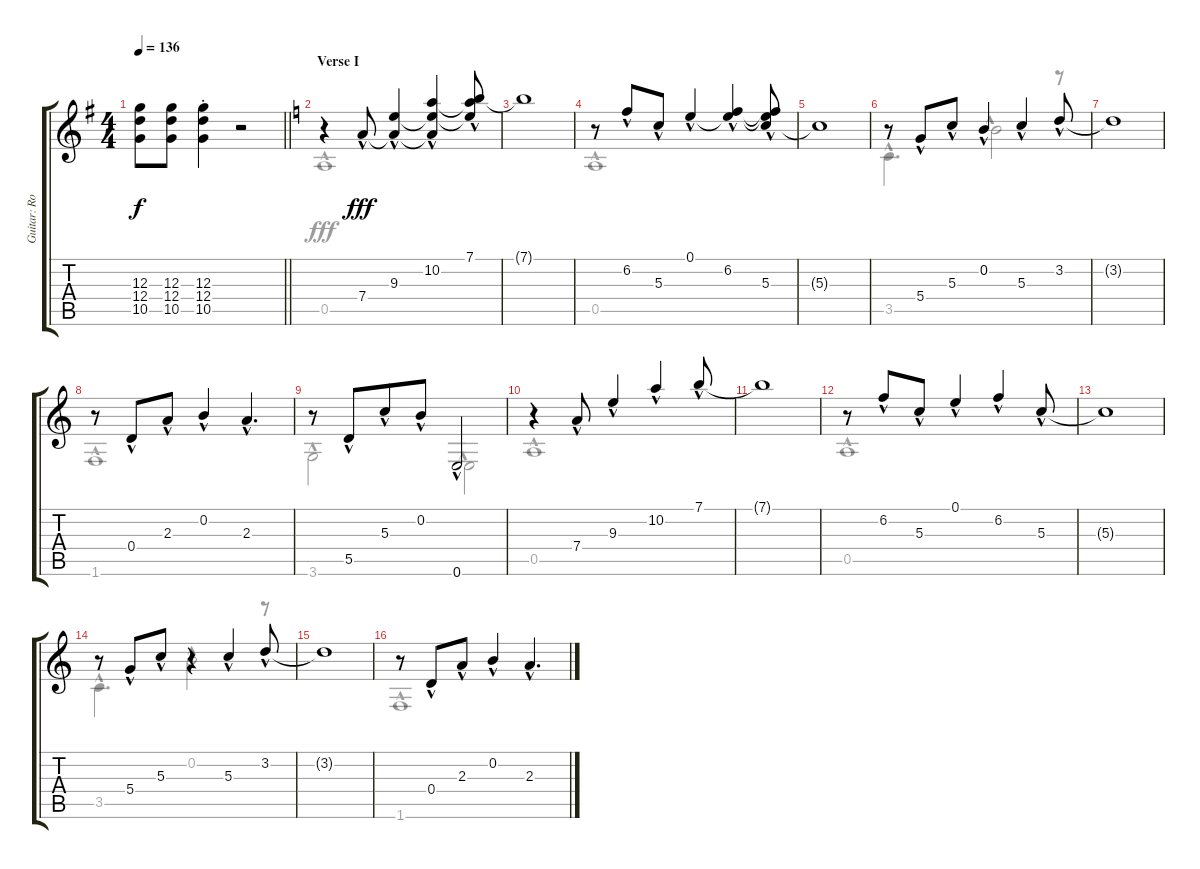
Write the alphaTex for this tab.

\track ("Guitar: Rob" "Guitar: Ro") {instrument overdrivenguitar}
\staff {score tabs}
\tuning (E4 B3 G3 D3 A2 E2) {hide}
\voice
\ts (4 4)
\tempo 136
\clef g2
\barLineRight lightlight
\ks g
(12.3 12.4 10.5).8{dy f} (12.3 12.4 10.5).8 (12.3{st} 12.4{st} 10.5{st}).4 r.2 |
\section ("" "Verse I")
\ks c
r.4{instrument acousticguitarsteel} 7.4{hac}.8{dy fff} (9.3{hac} 7.4{t}).4 (10.2{hac} 9.3{t} 7.4{t}).4 (7.1{hac} 10.2{t} 9.3{t}).8 |
7.1{t}.1 |
r.8 6.2{hac}.8{beam merge} 5.3{hac}.8 0.1{hac}.4 (0.1{t} 6.2{hac}).4 (0.1{t} 6.2{t} 5.3{hac}).8 |
5.3{t}.1 |
r.8 5.4{hac}.8{beam merge} 5.3{hac}.8 0.2{hac}.4 5.3{hac}.4 3.2{hac}.8 |
3.2{t}.1 |
r.8 0.4{hac}.8{beam merge} 2.3{hac}.8 0.2{hac}.4 2.3{hac}.4{d} |
r.8 5.5{hac}.8{beam merge} 5.3{hac}.8 0.2{hac}.8 0.6{hac}.2 |
r.4 7.4{hac}.8 9.3{hac}.4 10.2{hac}.4 7.1{hac}.8 |
7.1{t}.1 |
r.8 6.2{hac}.8{beam merge} 5.3{hac}.8 0.1{hac}.4 6.2{hac}.4 5.3{hac}.8 |
5.3{t}.1 |
r.8 5.4{hac}.8{beam merge} 5.3{hac}.8 r.4 5.3{hac}.4 3.2{hac}.8 |
3.2{t}.1 |
r.8 0.4{hac}.8{beam merge} 2.3{hac}.8 0.2{hac}.4 2.3{hac}.4{d}
\voice
\clef g2
\ottava regular
\simile none
\barLineRight lightlight
\ks g
|
\ks c
0.5{hac}.1 |
|
0.5{hac}.1 |
|
3.5{hac}.4{d} 0.2{hac}.2 r.8 |
|
1.6{hac}.1 |
3.6{hac}.2 0.6{hac}.2 |
0.5{hac}.1 |
|
0.5{hac}.1 |
|
3.5{hac}.4{d} 0.2{hac}.2 r.8 |
|
1.6{hac}.1
